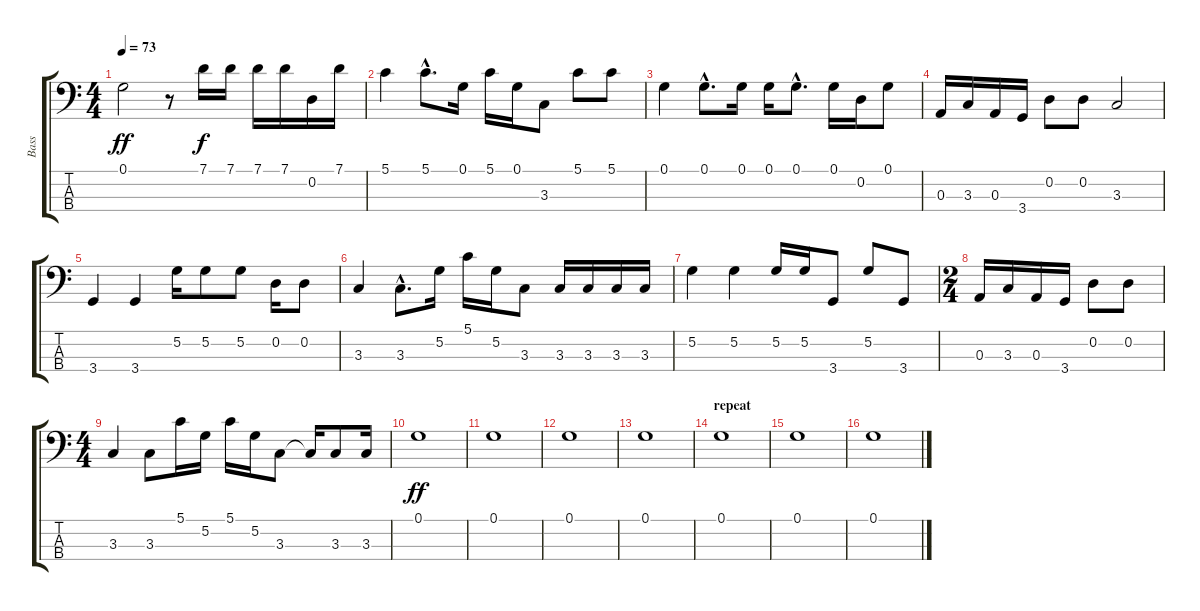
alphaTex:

\track ("Bass" "Bass") {instrument electricbassfinger}
\staff {score tabs}
\tuning (G2 D2 A1 E1) {hide}
\ts (4 4)
\tempo 73
\clef f4
\ks c
0.1.2{dy ff} r.8 7.1.16{dy f} 7.1.16 7.1.16 7.1.16 0.2.16 7.1.16 |
5.1.4 5.1{hac}.8{d} 0.1.16 5.1.16 0.1.16 3.3.8 5.1.8 5.1.8 |
0.1.4 0.1{hac}.8{d} 0.1.16 0.1.16 0.1{hac}.8{d} 0.1.16 0.2.16 0.1.8 |
0.3.16 3.3.16 0.3.16 3.4.16 0.2.8 0.2.8 3.3.2 |
3.4.4 3.4.4 5.2.16 5.2.8 5.2.8 0.2.16 0.2.8 |
3.3.4 3.3{hac}.8{d} 5.2.16 5.1.16 5.2.16 3.3.8 3.3.16 3.3.16 3.3.16 3.3.16 |
5.2.4 5.2.4 5.2.16 5.2.16 3.4.8 5.2.8 3.4.8 |
\ts (2 4)
0.3.16 3.3.16 0.3.16 3.4.16 0.2.8 0.2.8 |
\ts (4 4)
3.3.4 3.3.8 5.1.16 5.2.16 5.1.16 5.2.16 3.3.8 3.3{t}.16 3.3.8 3.3.16 |
0.1.1{dy ff} |
0.1.1 |
0.1.1 |
0.1.1 |
\section ("" "repeat")
0.1.1 |
0.1.1 |
0.1.1
